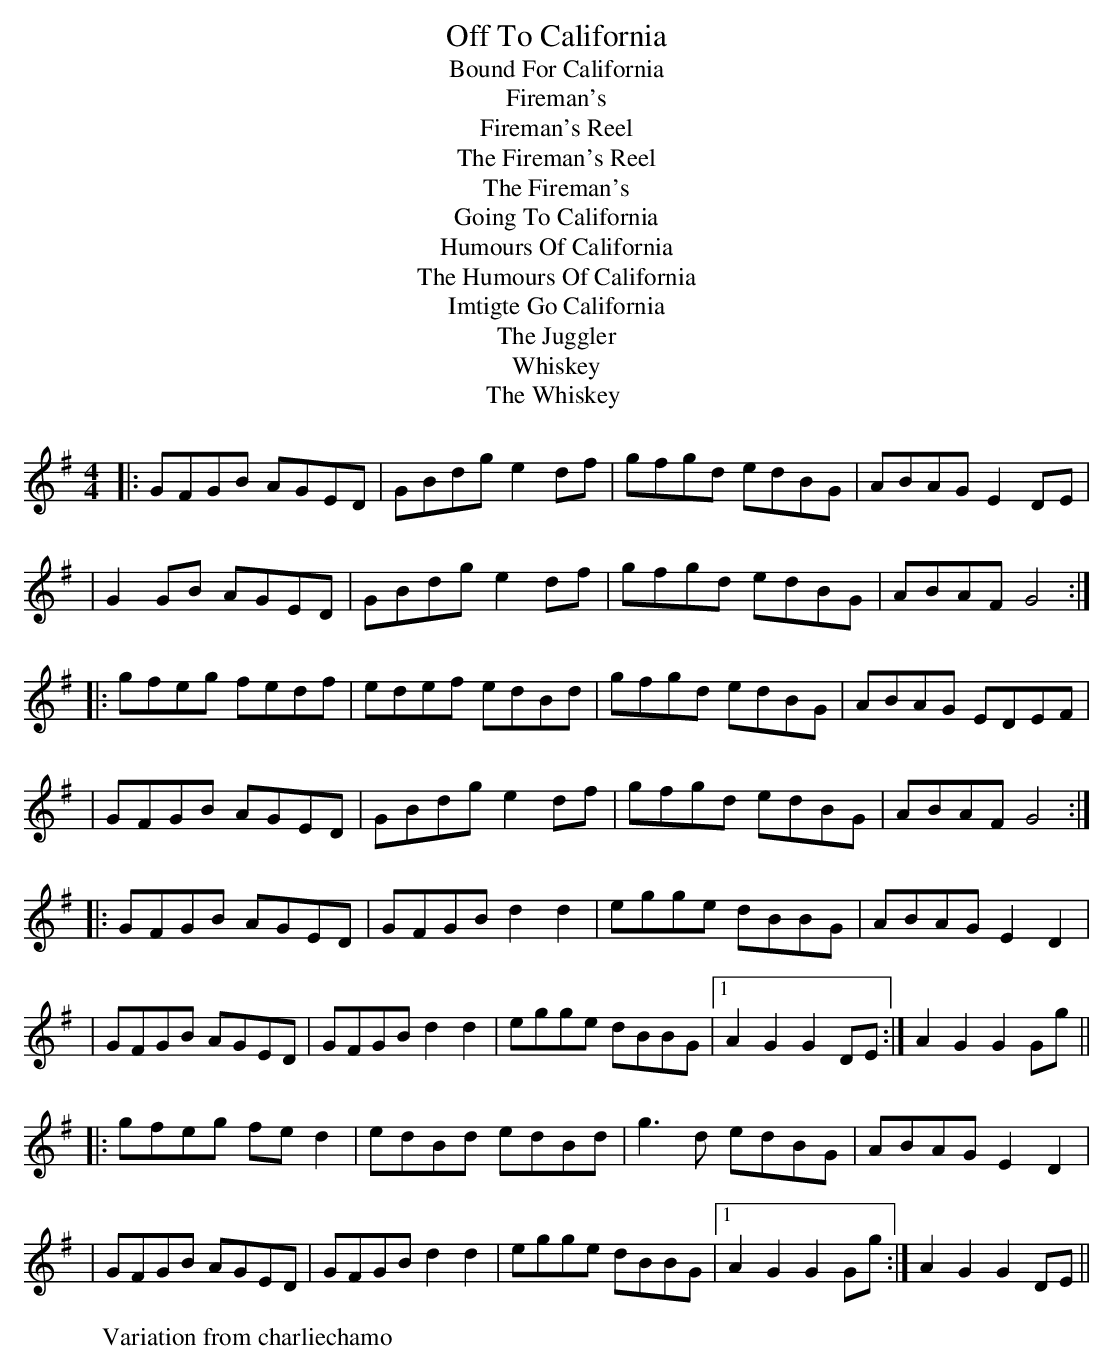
X:1
T:Off To California
T:Bound For California
T:Fireman's
T:Fireman's Reel
T:Fireman's Reel, The
T:Fireman's, The
T:Going To California
T:Humours Of California
T:Humours Of California, The
T:Imtigte Go California
T:Juggler, The
T:Whiskey
T:Whiskey , The
M:4/4
L:1/8
K:Gmaj
|:GFGB AGED|GBdg e2df|gfgd edBG|ABAG E2DE|
|G2GB AGED|GBdg e2df|gfgd edBG|ABAF G4:|
|:gfeg fedf|edef edBd|gfgd edBG|ABAG EDEF|
|GFGB AGED|GBdg e2df|gfgd edBG|ABAF G4:|
W:Variation from charliechamo
K: Gmaj
|:GFGB AGED|GFGB d2d2|egge dBBG|ABAG E2D2|
|GFGB AGED|GFGB d2d2|egge dBBG|1 A2G2 G2DE:| 2 A2G2 G2Gg||
|:gfeg fed2|edBd edBd|g3d edBG|ABAG E2D2|
|GFGB AGED|GFGB d2d2|egge dBBG|1 A2G2 G2Gg:| 2 A2G2 G2DE||
